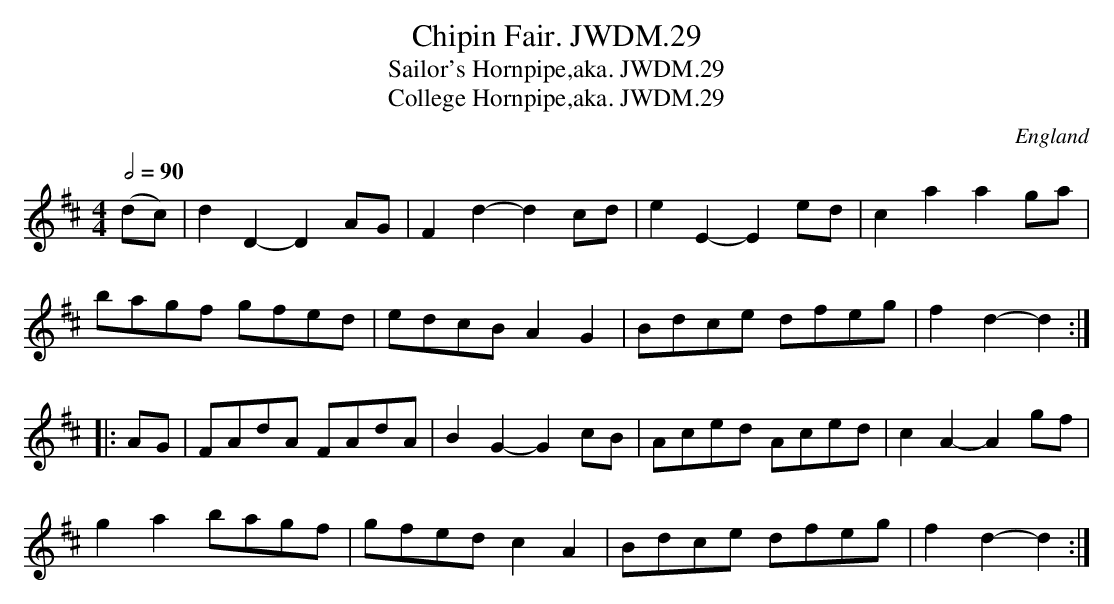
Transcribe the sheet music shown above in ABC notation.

X:1
T:Chipin Fair. JWDM.29
T:Sailor's Hornpipe,aka. JWDM.29
T:College Hornpipe,aka. JWDM.29
M:4/4
L:1/8
Q:1/2=90
O:England
K:D major
(dc)|d2D2-D2 AG|F2 d2-d2 cd|e2 E2-E2 e-d|c2 a2a2 ga|!
bagf gfed|edcB A2G2|Bdce dfeg|f2 d2-d2:|!
|:AG|FAdA FAdA|B2 G2-G2 cB|Aced Aced|c2 A2-A2 gf|!
g2a2 bagf|gfed c2A2| Bdce dfeg|f2 d2-d2:|
